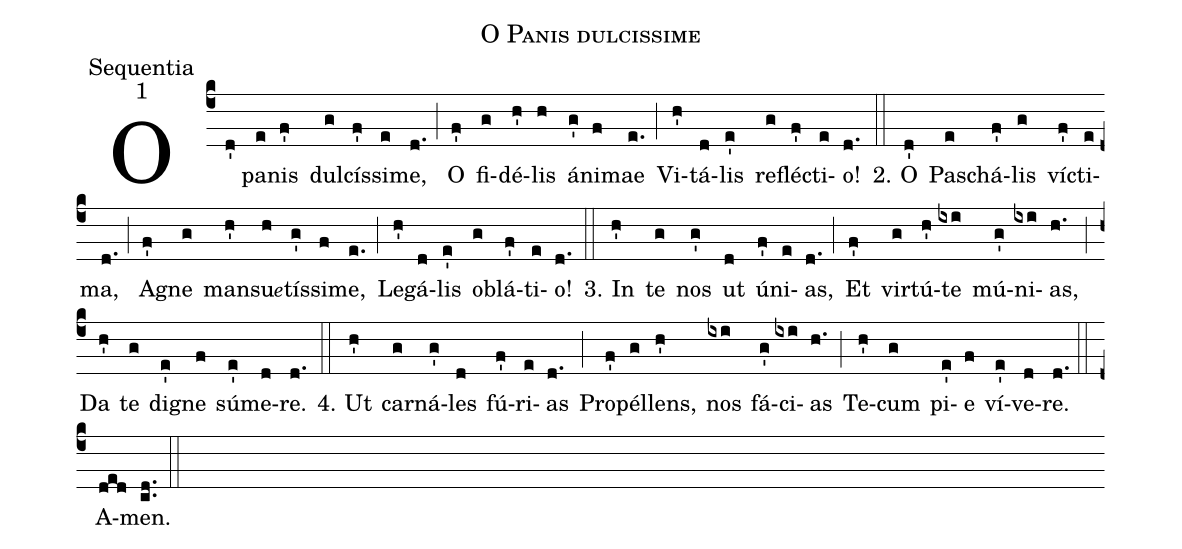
name:O Panis dulcissime;
office-part:Sequentia;
mode:1;
%%
(c4) O(d') pa(e)nis(f') dul(g)cís(f')si(e)me,(d.) (;)
O(f') fi(g)dé(h')lis(h) á(g')ni(f)mae(e.) (;)
Vi(h')tá(d)lis(e') re(g)flé(f')cti(e)o!(d.) (::)
2. O(d') Pa(e)schá(f')lis(g) ví(f')cti(e)ma,(d.) (;)
A(f')gne(g) man(h')su<e>e</e>(h)tís(g')si(f)me,(e.) (;)
Le(h')gá(d)lis(e') ob(g)lá(f')ti(e)o!(d.) (::)
3. In(h') te(g) nos(g') ut(d) ú(f')ni(e)as,(d.) (;)
Et(f') vir(g)tú(h')te(ixi) mú(g')ni(ixi)as,(h.) (;)
Da(h') te(g) di(e')gne(f) sú(e')me(d)re.(d.) (::)
4. Ut(h') car(g)ná(g')les(d) fú(f')ri(e)as(d.) (;)
Pro(f')pél(g)lens,(h') nos(ixi) fá(g')ci(ixi)as(h.) (;)
Te(h')cum(g) pi(e')e(f) ví(e')ve(d)re.(d.) (::)
A(ded)men.(cd..) (::)
